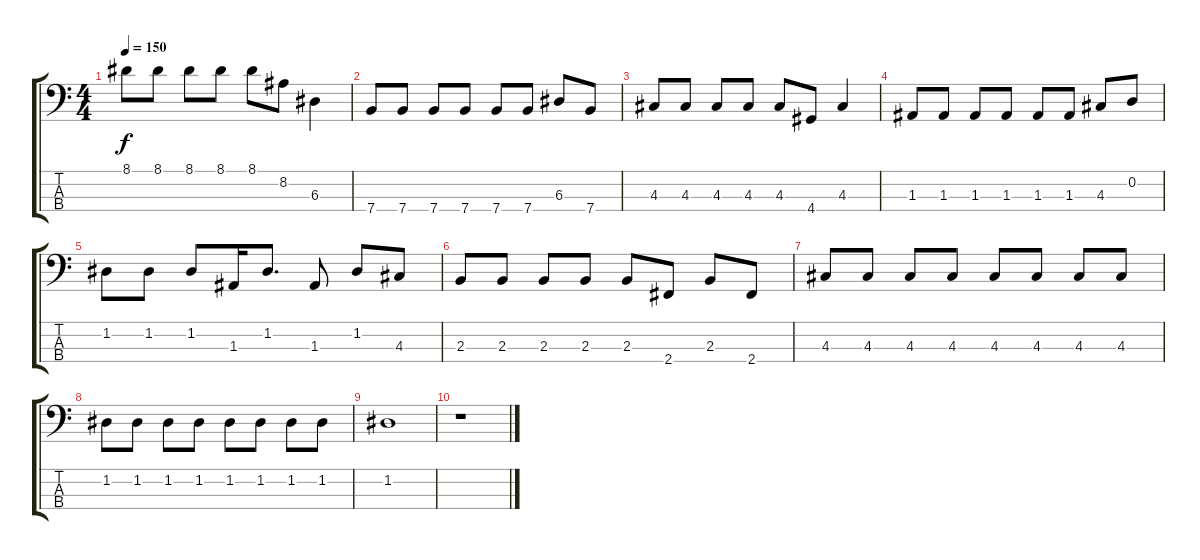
\track "" {instrument electricbassfinger}
\staff {score tabs}
\tuning (G2 D2 A1 E1) {hide}
\ts (4 4)
\tempo 150
\clef f4
\ks c
8.1.8{dy f} 8.1.8 8.1.8 8.1.8 8.1.8 8.2.8 6.3.4 |
7.4.8 7.4.8 7.4.8 7.4.8 7.4.8 7.4.8 6.3.8 7.4.8 |
4.3.8 4.3.8 4.3.8 4.3.8 4.3.8 4.4.8 4.3.4 |
1.3.8 1.3.8 1.3.8 1.3.8 1.3.8 1.3.8 4.3.8 0.2.8 |
1.2.8 1.2.8 1.2.8 1.3.16 1.2.8{d} 1.3.8 1.2.8 4.3.8 |
2.3.8 2.3.8 2.3.8 2.3.8 2.3.8 2.4.8 2.3.8 2.4.8 |
4.3.8 4.3.8 4.3.8 4.3.8 4.3.8 4.3.8 4.3.8 4.3.8 |
1.2.8 1.2.8 1.2.8 1.2.8 1.2.8 1.2.8 1.2.8 1.2.8 |
1.2.1 |
r.1
